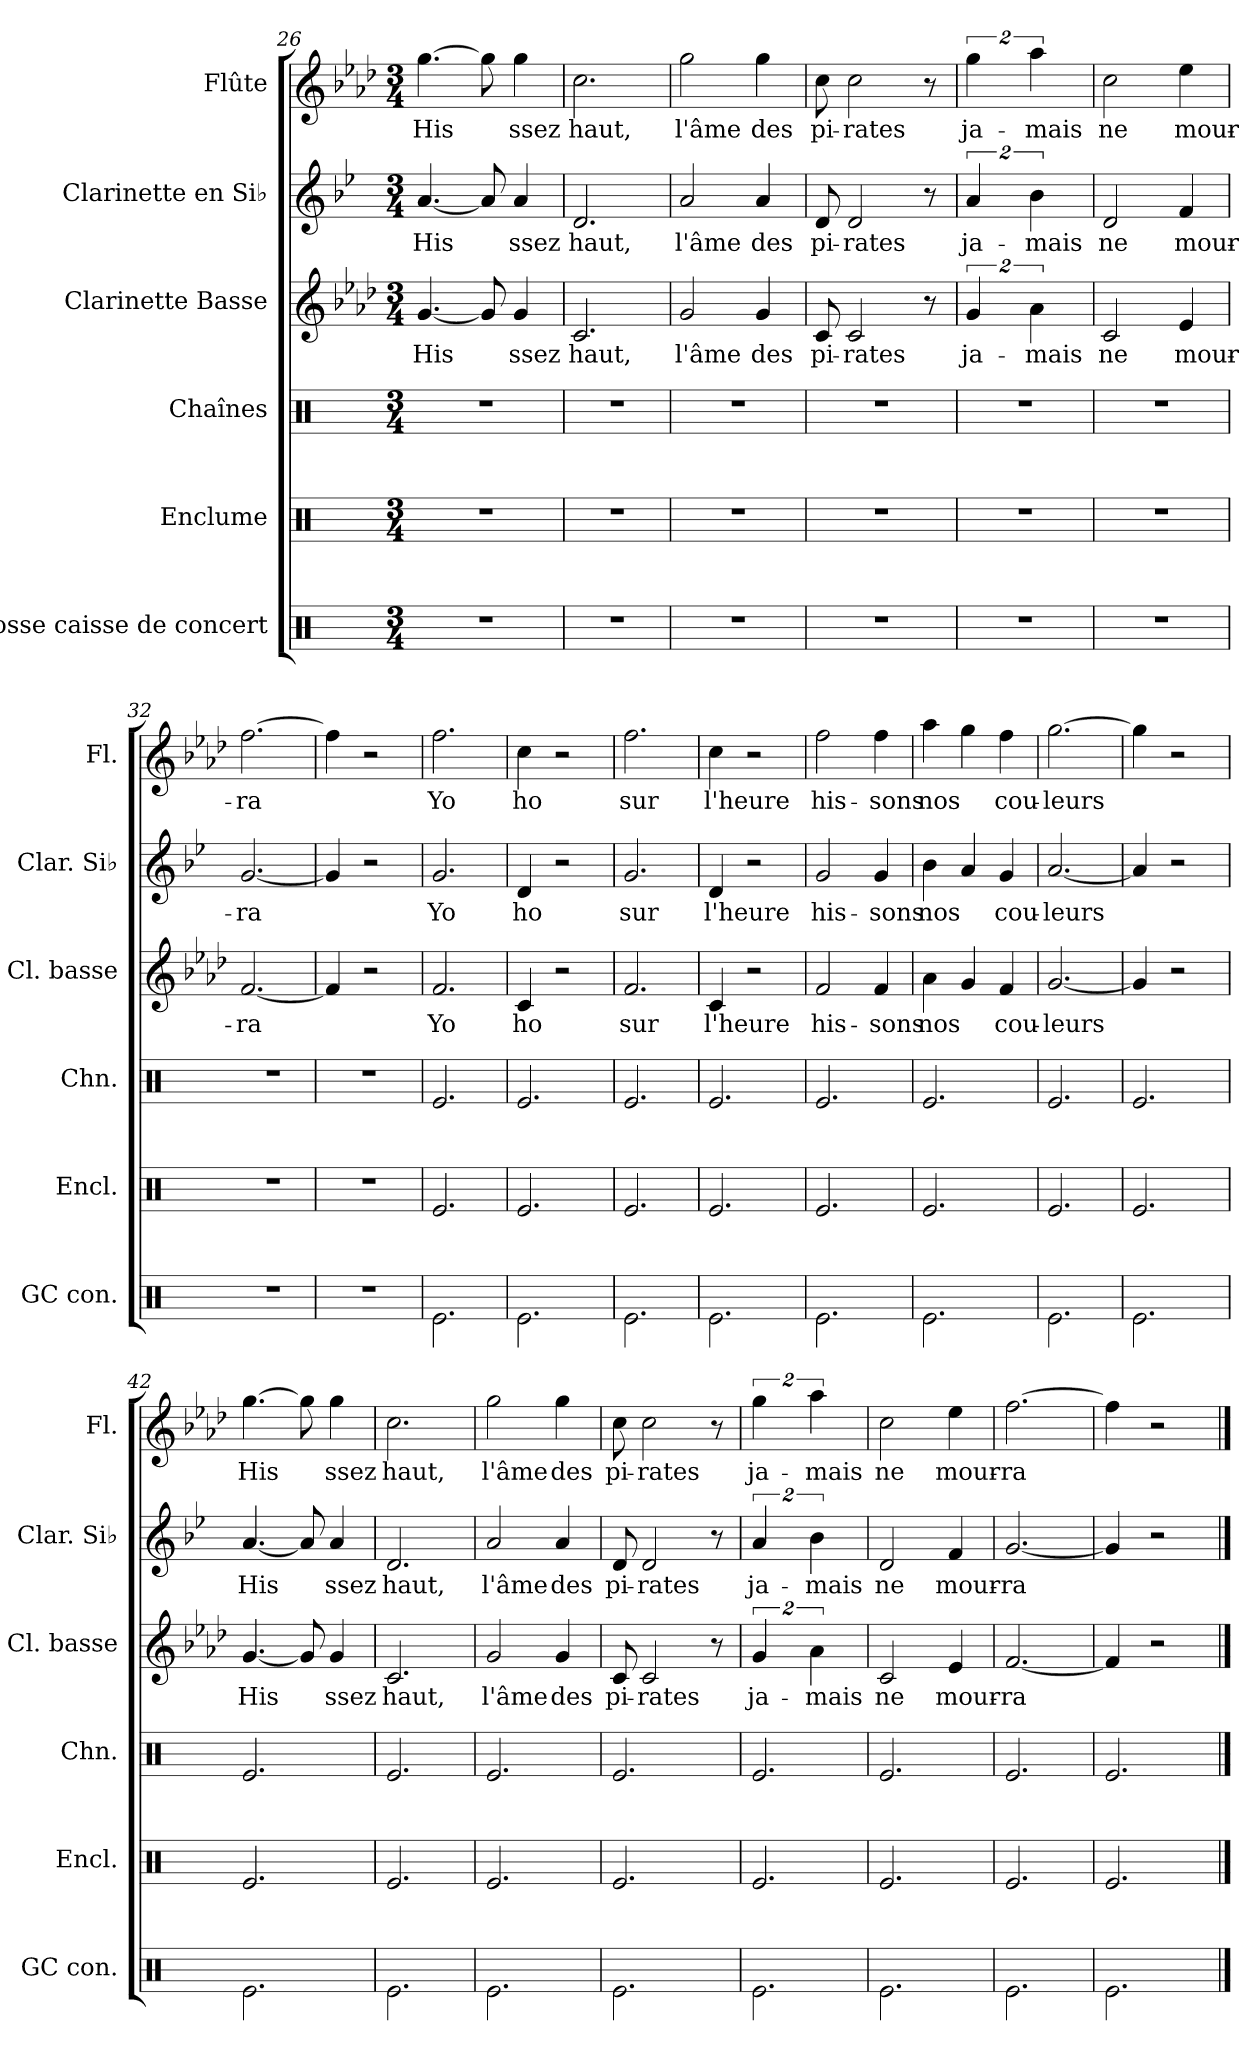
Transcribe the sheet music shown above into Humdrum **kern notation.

**kern	**kern	**kern	**kern	**text	**kern	**text	**kern	**text
*part6	*part5	*part4	*part3	*part3	*part2	*part2	*part1	*part1
*staff6	*staff5	*staff4	*staff3	*staff3	*staff2	*staff2	*staff1	*staff1
*I"Grosse caisse de concert	*I"Enclume	*I"Chaînes	*I"Clarinette Basse	*	*I"Clarinette en Si♭	*	*I"Flûte	*
*I'GC con.	*I'Encl.	*I'Chn.	*I'Cl. basse	*	*I'Clar. Si♭	*	*I'Fl.	*
!!LO:PB:g=z
*clefX	*clefX	*clefX	*clefG2	*	*clefG2	*	*clefG2	*
*	*	*	*ITrd8c14	*	*ITrd1c2	*	*	*
*k[]	*k[]	*k[]	*k[b-e-a-d-]	*	*k[b-e-a-d-]	*	*k[b-e-a-d-]	*
*M3/4	*M3/4	*M3/4	*M3/4	*	*M3/4	*	*M3/4	*
=26	=26	=26	=26	=26	=26	=26	=26	=26
!	!	!	!	!LO:LY:b	!	!LO:LY:b	!	!LO:LY:b
2.r	2.r	2.r	[4.G/	-His	[4.g/	-His	[4.gg\	-His
.	.	.	8G/]	.	8g/]	.	8gg\]	.
!	!	!	!	!LO:LY:b	!	!LO:LY:b	!	!LO:LY:b
.	.	.	4G/	ssez	4g/	ssez	4gg\	ssez
=27	=27	=27	=27	=27	=27	=27	=27	=27
!	!	!	!	!LO:LY:b	!	!LO:LY:b	!	!LO:LY:b
2.r	2.r	2.r	2.C/	haut,	2.c/	haut,	2.cc\	haut,
=28	=28	=28	=28	=28	=28	=28	=28	=28
!	!	!	!	!LO:LY:b	!	!LO:LY:b	!	!LO:LY:b
2.r	2.r	2.r	2G/	l'âme	2g/	l'âme	2gg\	l'âme
!	!	!	!	!LO:LY:b	!	!LO:LY:b	!	!LO:LY:b
.	.	.	4G/	des	4g/	des	4gg\	des
=29	=29	=29	=29	=29	=29	=29	=29	=29
!	!	!	!	!LO:LY:b	!	!LO:LY:b	!	!LO:LY:b
2.r	2.r	2.r	8C/	pi-	8c/	pi-	8cc\	pi-
!	!	!	!	!LO:LY:b	!	!LO:LY:b	!	!LO:LY:b
.	.	.	2C/	-rates	2c/	-rates	2cc\	-rates
.	.	.	8r	.	8r	.	8r	.
=30	=30	=30	=30	=30	=30	=30	=30	=30
!	!	!	!	!LO:LY:b	!	!LO:LY:b	!	!LO:LY:b
2.r	2.r	2.r	8%3G/	ja-	8%3g/	ja-	8%3gg\	ja-
!	!	!	!	!LO:LY:b	!	!LO:LY:b	!	!LO:LY:b
.	.	.	8%3A-\	-mais	8%3a-\	-mais	8%3aa-\	-mais
=31	=31	=31	=31	=31	=31	=31	=31	=31
!	!	!	!	!LO:LY:b	!	!LO:LY:b	!	!LO:LY:b
2.r	2.r	2.r	2C/	ne	2c/	ne	2cc\	ne
!	!	!	!	!LO:LY:b	!	!LO:LY:b	!	!LO:LY:b
.	.	.	4E-/	mour-	4e-/	mour-	4ee-\	mour-
=32	=32	=32	=32	=32	=32	=32	=32	=32
!	!	!	!	!LO:LY:b	!	!LO:LY:b	!	!LO:LY:b
2.r	2.r	2.r	[2.F/	-ra	[2.f/	-ra	[2.ff\	-ra
=33	=33	=33	=33	=33	=33	=33	=33	=33
2.r	2.r	2.r	4F/]	.	4f/]	.	4ff\]	.
.	.	.	2r	.	2r	.	2r	.
!!LO:LB:g=z
=34	=34	=34	=34	=34	=34	=34	=34	=34
!	!	!	!	!LO:LY:b	!	!LO:LY:b	!	!LO:LY:b
2.Re\	2.Re/	2.Re/	2.F/	Yo	2.f/	Yo	2.ff\	Yo
=35	=35	=35	=35	=35	=35	=35	=35	=35
!	!	!	!	!LO:LY:b	!	!LO:LY:b	!	!LO:LY:b
2.Re\	2.Re/	2.Re/	4C/	ho	4c/	ho	4cc\	ho
.	.	.	2r	.	2r	.	2r	.
=36	=36	=36	=36	=36	=36	=36	=36	=36
!	!	!	!	!LO:LY:b	!	!LO:LY:b	!	!LO:LY:b
2.Re\	2.Re/	2.Re/	2.F/	sur	2.f/	sur	2.ff\	sur
=37	=37	=37	=37	=37	=37	=37	=37	=37
!	!	!	!	!LO:LY:b	!	!LO:LY:b	!	!LO:LY:b
2.Re\	2.Re/	2.Re/	4C/	l'heure	4c/	l'heure	4cc\	l'heure
.	.	.	2r	.	2r	.	2r	.
=38	=38	=38	=38	=38	=38	=38	=38	=38
!	!	!	!	!LO:LY:b	!	!LO:LY:b	!	!LO:LY:b
2.Re\	2.Re/	2.Re/	2F/	his-	2f/	his-	2ff\	his-
!	!	!	!	!LO:LY:b	!	!LO:LY:b	!	!LO:LY:b
.	.	.	4F/	-sons	4f/	-sons	4ff\	-sons
=39	=39	=39	=39	=39	=39	=39	=39	=39
!	!	!	!	!LO:LY:b	!	!LO:LY:b	!	!LO:LY:b
2.Re\	2.Re/	2.Re/	4A-\	nos	4a-\	nos	4aa-\	nos
.	.	.	4G/	.	4g/	.	4gg\	.
!	!	!	!	!LO:LY:b	!	!LO:LY:b	!	!LO:LY:b
.	.	.	4F/	cou-	4f/	cou-	4ff\	cou-
=40	=40	=40	=40	=40	=40	=40	=40	=40
!	!	!	!	!LO:LY:b	!	!LO:LY:b	!	!LO:LY:b
2.Re\	2.Re/	2.Re/	[2.G/	-leurs	[2.g/	-leurs	[2.gg\	-leurs
=41	=41	=41	=41	=41	=41	=41	=41	=41
2.Re\	2.Re/	2.Re/	4G/]	.	4g/]	.	4gg\]	.
.	.	.	2r	.	2r	.	2r	.
!!LO:PB:g=z
=42	=42	=42	=42	=42	=42	=42	=42	=42
!	!	!	!	!LO:LY:b	!	!LO:LY:b	!	!LO:LY:b
2.Re\	2.Re/	2.Re/	[4.G/	-His	[4.g/	-His	[4.gg\	-His
.	.	.	8G/]	.	8g/]	.	8gg\]	.
!	!	!	!	!LO:LY:b	!	!LO:LY:b	!	!LO:LY:b
.	.	.	4G/	ssez	4g/	ssez	4gg\	ssez
=43	=43	=43	=43	=43	=43	=43	=43	=43
!	!	!	!	!LO:LY:b	!	!LO:LY:b	!	!LO:LY:b
2.Re\	2.Re/	2.Re/	2.C/	haut,	2.c/	haut,	2.cc\	haut,
=44	=44	=44	=44	=44	=44	=44	=44	=44
!	!	!	!	!LO:LY:b	!	!LO:LY:b	!	!LO:LY:b
2.Re\	2.Re/	2.Re/	2G/	l'âme	2g/	l'âme	2gg\	l'âme
!	!	!	!	!LO:LY:b	!	!LO:LY:b	!	!LO:LY:b
.	.	.	4G/	des	4g/	des	4gg\	des
=45	=45	=45	=45	=45	=45	=45	=45	=45
!	!	!	!	!LO:LY:b	!	!LO:LY:b	!	!LO:LY:b
2.Re\	2.Re/	2.Re/	8C/	pi-	8c/	pi-	8cc\	pi-
!	!	!	!	!LO:LY:b	!	!LO:LY:b	!	!LO:LY:b
.	.	.	2C/	-rates	2c/	-rates	2cc\	-rates
.	.	.	8r	.	8r	.	8r	.
=46	=46	=46	=46	=46	=46	=46	=46	=46
!	!	!	!	!LO:LY:b	!	!LO:LY:b	!	!LO:LY:b
2.Re\	2.Re/	2.Re/	8%3G/	ja-	8%3g/	ja-	8%3gg\	ja-
!	!	!	!	!LO:LY:b	!	!LO:LY:b	!	!LO:LY:b
.	.	.	8%3A-\	-mais	8%3a-\	-mais	8%3aa-\	-mais
=47	=47	=47	=47	=47	=47	=47	=47	=47
!	!	!	!	!LO:LY:b	!	!LO:LY:b	!	!LO:LY:b
2.Re\	2.Re/	2.Re/	2C/	ne	2c/	ne	2cc\	ne
!	!	!	!	!LO:LY:b	!	!LO:LY:b	!	!LO:LY:b
.	.	.	4E-/	mour-	4e-/	mour-	4ee-\	mour-
=48	=48	=48	=48	=48	=48	=48	=48	=48
!	!	!	!	!LO:LY:b	!	!LO:LY:b	!	!LO:LY:b
2.Re\	2.Re/	2.Re/	[2.F/	-ra	[2.f/	-ra	[2.ff\	-ra
=49	=49	=49	=49	=49	=49	=49	=49	=49
2.Re\	2.Re/	2.Re/	4F/]	.	4f/]	.	4ff\]	.
.	.	.	2r	.	2r	.	2r	.
==	==	==	==	==	==	==	==	==
*-	*-	*-	*-	*-	*-	*-	*-	*-
